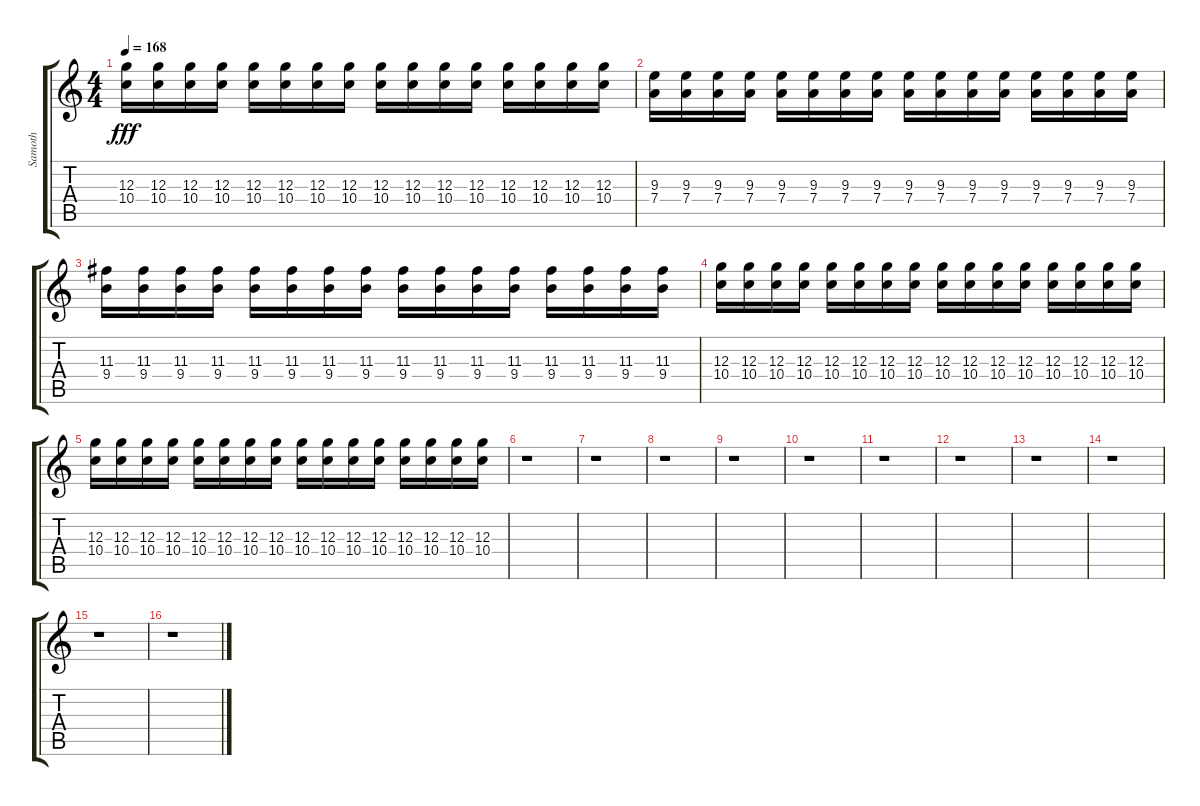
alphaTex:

\track ("Samoth" "Samoth") {instrument distortionguitar}
\staff {score tabs}
\tuning (E4 B3 G3 D3 A2 E2) {hide}
\ts (4 4)
\tempo 168
\clef g2
\ks c
(12.3 10.4).16{dy fff} (12.3 10.4).16 (12.3 10.4).16 (12.3 10.4).16 (12.3 10.4).16 (12.3 10.4).16 (12.3 10.4).16 (12.3 10.4).16 (12.3 10.4).16 (12.3 10.4).16 (12.3 10.4).16 (12.3 10.4).16 (12.3 10.4).16 (12.3 10.4).16 (12.3 10.4).16 (12.3 10.4).16 |
(9.3 7.4).16 (9.3 7.4).16 (9.3 7.4).16 (9.3 7.4).16 (9.3 7.4).16 (9.3 7.4).16 (9.3 7.4).16 (9.3 7.4).16 (9.3 7.4).16 (9.3 7.4).16 (9.3 7.4).16 (9.3 7.4).16 (9.3 7.4).16 (9.3 7.4).16 (9.3 7.4).16 (9.3 7.4).16 |
(11.3 9.4).16 (11.3 9.4).16 (11.3 9.4).16 (11.3 9.4).16 (11.3 9.4).16 (11.3 9.4).16 (11.3 9.4).16 (11.3 9.4).16 (11.3 9.4).16 (11.3 9.4).16 (11.3 9.4).16 (11.3 9.4).16 (11.3 9.4).16 (11.3 9.4).16 (11.3 9.4).16 (11.3 9.4).16 |
(12.3 10.4).16 (12.3 10.4).16 (12.3 10.4).16 (12.3 10.4).16 (12.3 10.4).16 (12.3 10.4).16 (12.3 10.4).16 (12.3 10.4).16 (12.3 10.4).16 (12.3 10.4).16 (12.3 10.4).16 (12.3 10.4).16 (12.3 10.4).16 (12.3 10.4).16 (12.3 10.4).16 (12.3 10.4).16 |
(12.3 10.4).16 (12.3 10.4).16 (12.3 10.4).16 (12.3 10.4).16 (12.3 10.4).16 (12.3 10.4).16 (12.3 10.4).16 (12.3 10.4).16 (12.3 10.4).16 (12.3 10.4).16 (12.3 10.4).16 (12.3 10.4).16 (12.3 10.4).16 (12.3 10.4).16 (12.3 10.4).16 (12.3 10.4).16 |
r.1 |
r.1 |
r.1 |
r.1 |
r.1 |
r.1 |
r.1 |
r.1 |
r.1 |
r.1 |
r.1
